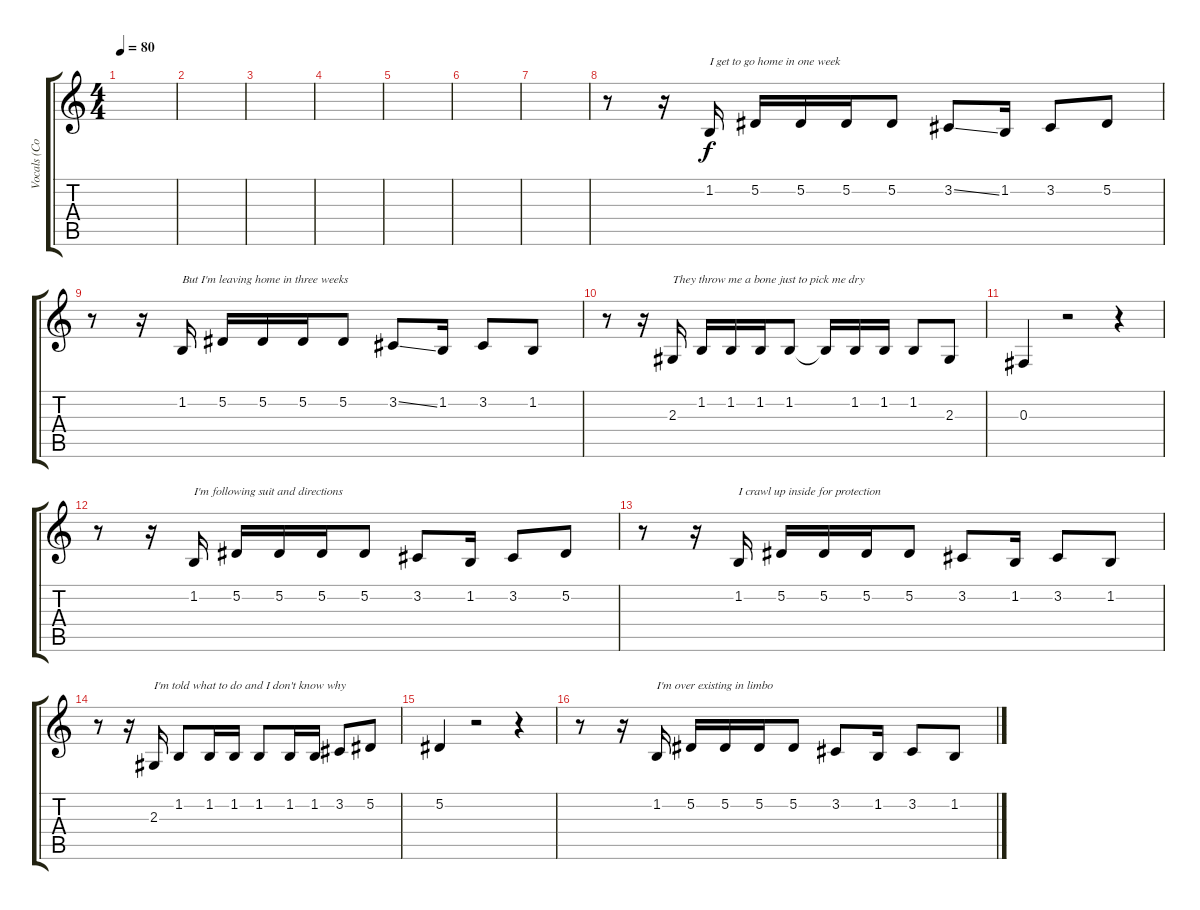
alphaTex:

\track ("Vocals (Corey Taylor)" "Vocals (Co") {instrument voiceoohs}
\staff {score tabs}
\tuning (Eb4 Bb3 Gb3 Db3 Ab2 Eb2) {hide}
\ts (4 4)
\tempo 80
\clef g2
\ks c
|
|
|
|
|
|
|
r.8 r.16 1.2.16{txt "I get to go home in one week"} 5.2.16 5.2.16 5.2.16 5.2.8 3.2{ss}.8 1.2.16 3.2.8 5.2.8 |
r.8 r.16 1.2.16{txt "But I'm leaving home in three weeks"} 5.2.16 5.2.16 5.2.16 5.2.8 3.2{ss}.8 1.2.16 3.2.8 1.2.8 |
r.8 r.16 2.3.16{txt "They throw me a bone just to pick me dry"} 1.2.16 1.2.16 1.2.16 1.2.8 1.2{t}.16 1.2.16 1.2.16 1.2.8 2.3.8 |
0.3.4 r.2 r.4 |
r.8 r.16 1.2.16{txt "I'm following suit and directions"} 5.2.16 5.2.16 5.2.16 5.2.8 3.2.8 1.2.16 3.2.8 5.2.8 |
r.8 r.16 1.2.16{txt "I crawl up inside for protection"} 5.2.16 5.2.16 5.2.16 5.2.8 3.2.8 1.2.16 3.2.8 1.2.8 |
r.8 r.16 2.3.16{txt "I'm told what to do and I don't know why"} 1.2.8 1.2.16 1.2.16 1.2.8 1.2.16 1.2.16 3.2.8 5.2.8 |
5.2.4 r.2 r.4 |
r.8 r.16 1.2.16{txt "I'm over existing in limbo"} 5.2.16 5.2.16 5.2.16 5.2.8 3.2.8 1.2.16 3.2.8 1.2.8
